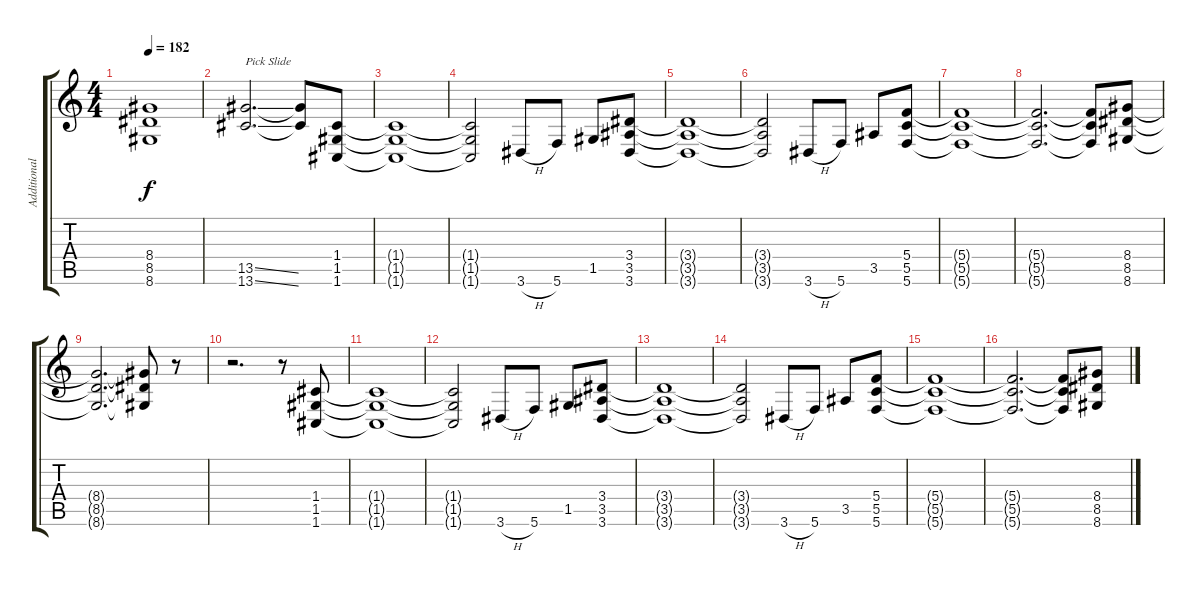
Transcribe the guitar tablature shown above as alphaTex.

\track ("Additional Guitar 1" "Additional") {instrument overdrivenguitar}
\staff {score tabs}
\tuning (D4 A3 F3 C3 G2 C2) {hide}
\ts (4 4)
\tempo 182
\clef g2
\ks c
(8.4 8.5 8.6).1{dy f} |
(13.5{ss} 13.6{ss}).2{d txt "Pick Slide"} (13.5{t} 13.6{t}).8 (1.4 1.5 1.6).8 |
(1.4{t} 1.5{t} 1.6{t}).1 |
(1.4{t} 1.5{t} 1.6{t}).2 3.6{h}.8 5.6.8 1.5.8 (3.4 3.5 3.6).8 |
(3.4{t} 3.5{t} 3.6{t}).1 |
(3.4{t} 3.5{t} 3.6{t}).2 3.6{h}.8 5.6.8 3.5.8 (5.4 5.5 5.6).8 |
(5.4{t} 5.5{t} 5.6{t}).1 |
(5.4{t} 5.5{t} 5.6{t}).2{d} (5.4{t} 5.5{t} 5.6{t}).8 (8.4 8.5 8.6).8 |
(8.4{t} 8.5{t} 8.6{t}).2{d} (8.4{t} 8.5{t} 8.6{t}).8 r.8 |
r.2{d} r.8 (1.4 1.5 1.6).8 |
(1.4{t} 1.5{t} 1.6{t}).1 |
(1.4{t} 1.5{t} 1.6{t}).2 3.6{h}.8 5.6.8 1.5.8 (3.4 3.5 3.6).8 |
(3.4{t} 3.5{t} 3.6{t}).1 |
(3.4{t} 3.5{t} 3.6{t}).2 3.6{h}.8 5.6.8 3.5.8 (5.4 5.5 5.6).8 |
(5.4{t} 5.5{t} 5.6{t}).1 |
(5.4{t} 5.5{t} 5.6{t}).2{d} (5.4{t} 5.5{t} 5.6{t}).8 (8.4 8.5 8.6).8
